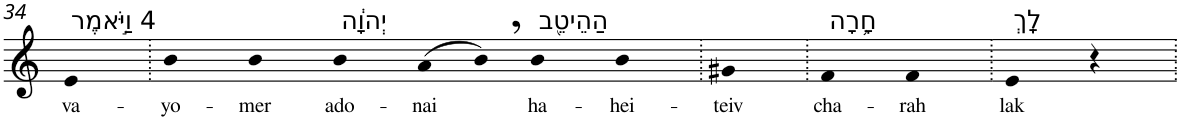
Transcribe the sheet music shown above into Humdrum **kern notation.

**kern	**text
*part1	*part1
*staff1	*staff1
*I"Piano	*
*I'Pno	*
!!LO:PB:g=z
*clefG2	*
*k[]	*
=34	=34
!LO:TX:a:t=4 וַיֹּ֣אמֶר	!
!	!LO:LY:b
4e	va-
=35.	=35.
!	!LO:LY:b
4b	-yo-
!	!LO:LY:b
4b	-mer
!LO:TX:a:t=יְהוָ֔ה	!
!	!LO:LY:b
4b	ado-
!	!LO:LY:b
(>8a	-nai
8b,)	.
!LO:TX:a:t=הַהֵיטֵ֖ב	!
!	!LO:LY:b
4b	ha-
!	!LO:LY:b
4b	-hei-
=36.	=36.
!	!LO:LY:b
4g#X	-teiv
=37.	=37.
!LO:TX:a:t=חָ֥רָה	!
!	!LO:LY:b
4f	cha-
!	!LO:LY:b
4f	-rah
=38.	=38.
!LO:TX:a:t=לָֽךְ	!
!	!LO:LY:b
4e	lak
4r	.
=.	=.
*-	*-
